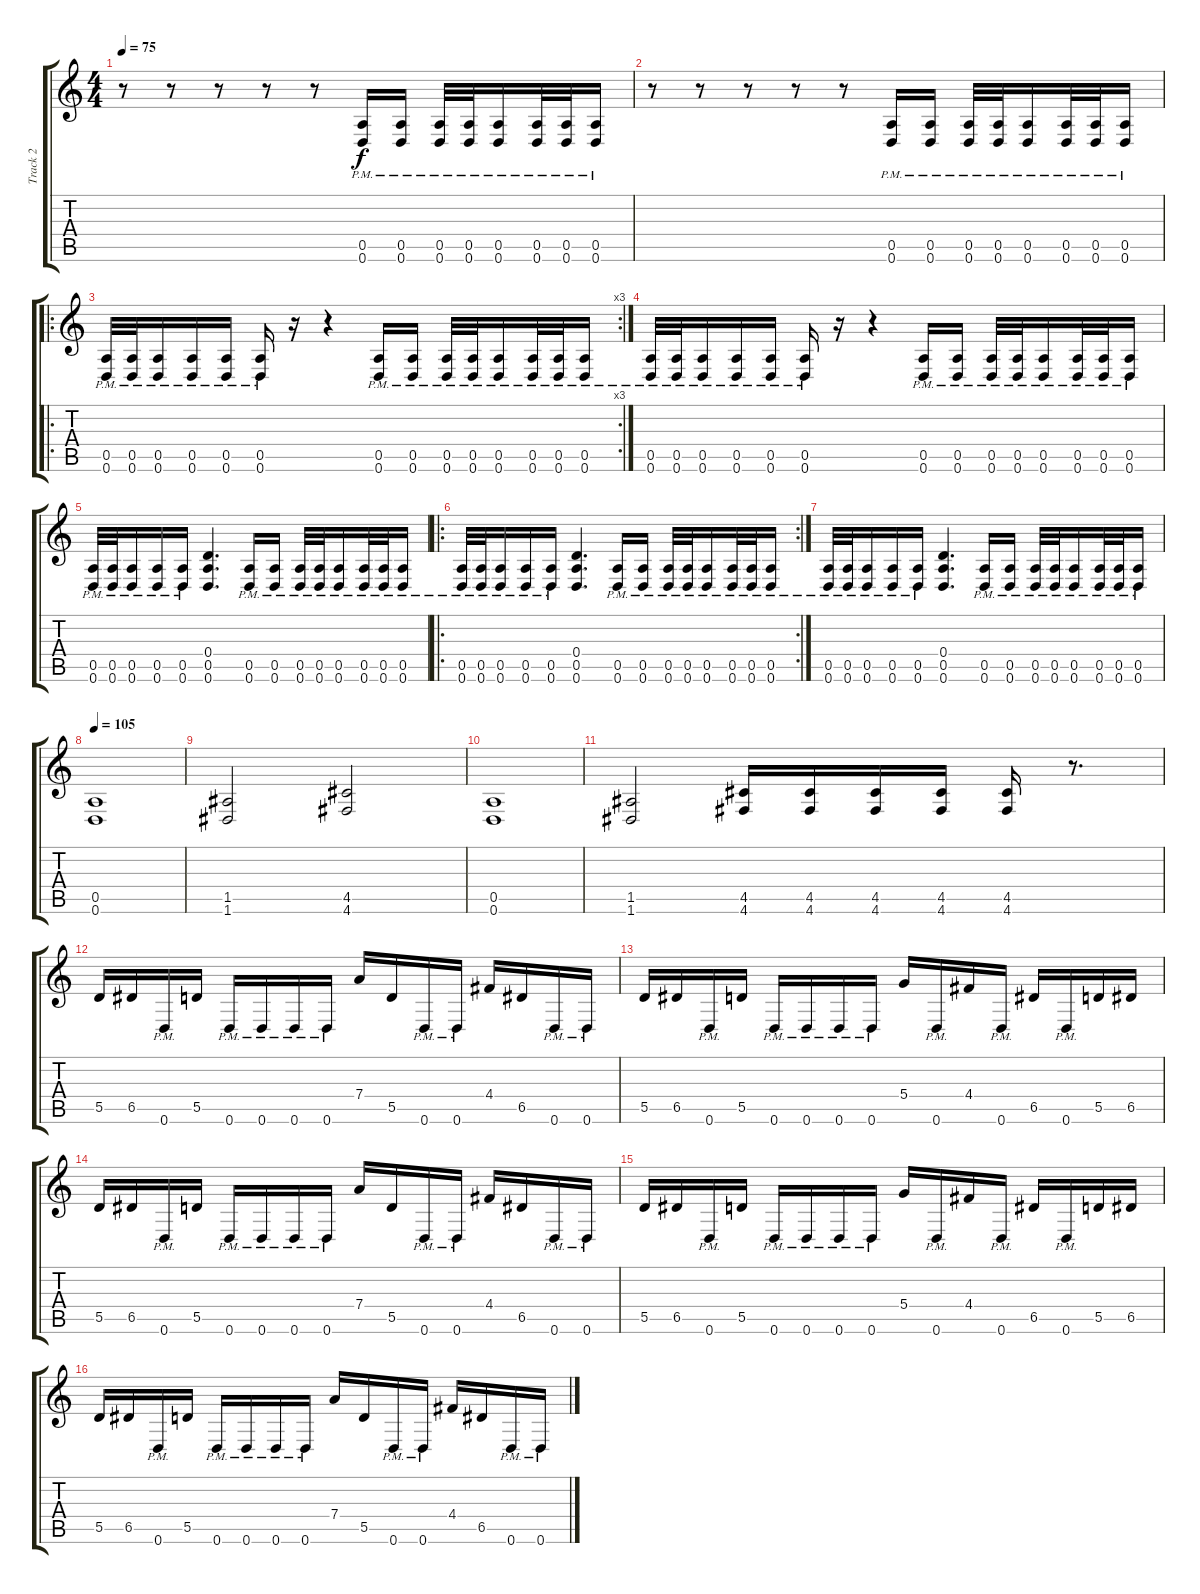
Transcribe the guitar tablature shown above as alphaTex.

\track ("Track 2" "Track 2") {instrument distortionguitar}
\staff {score tabs}
\tuning (E4 B3 G3 D3 A2 D2) {hide}
\ts (4 4)
\tempo 75
\clef g2
\ks c
r.8{dy f} r.8 r.8 r.8 r.8 (0.5{pm} 0.6{pm}).16 (0.5{pm} 0.6{pm}).16 (0.5{pm} 0.6{pm}).32 (0.5{pm} 0.6{pm}).32 (0.5{pm} 0.6{pm}).16 (0.5{pm} 0.6{pm}).32 (0.5{pm} 0.6{pm}).32 (0.5{pm} 0.6{pm}).16 |
r.8 r.8 r.8 r.8 r.8 (0.5{pm} 0.6{pm}).16 (0.5{pm} 0.6{pm}).16 (0.5{pm} 0.6{pm}).32 (0.5{pm} 0.6{pm}).32 (0.5{pm} 0.6{pm}).16 (0.5{pm} 0.6{pm}).32 (0.5{pm} 0.6{pm}).32 (0.5{pm} 0.6{pm}).16 |
\ro
\rc 3
(0.5{pm} 0.6{pm}).32 (0.5{pm} 0.6{pm}).32 (0.5{pm} 0.6{pm}).16 (0.5{pm} 0.6{pm}).16 (0.5{pm} 0.6{pm}).16 (0.5{pm} 0.6{pm}).16 r.16 r.4 (0.5{pm} 0.6{pm}).16{volume 13} (0.5{pm} 0.6{pm}).16 (0.5{pm} 0.6{pm}).32 (0.5{pm} 0.6{pm}).32 (0.5{pm} 0.6{pm}).16 (0.5{pm} 0.6{pm}).32 (0.5{pm} 0.6{pm}).32 (0.5{pm} 0.6{pm}).16 |
(0.5{pm} 0.6{pm}).32 (0.5{pm} 0.6{pm}).32 (0.5{pm} 0.6{pm}).16 (0.5{pm} 0.6{pm}).16 (0.5{pm} 0.6{pm}).16 (0.5{pm} 0.6{pm}).16 r.16 r.4 (0.5{pm} 0.6{pm}).16{volume 13} (0.5{pm} 0.6{pm}).16 (0.5{pm} 0.6{pm}).32 (0.5{pm} 0.6{pm}).32 (0.5{pm} 0.6{pm}).16 (0.5{pm} 0.6{pm}).32 (0.5{pm} 0.6{pm}).32 (0.5{pm} 0.6{pm}).16 |
(0.5{pm} 0.6{pm}).32 (0.5{pm} 0.6{pm}).32 (0.5{pm} 0.6{pm}).16 (0.5{pm} 0.6{pm}).16 (0.5{pm} 0.6{pm}).16 (0.4 0.5 0.6).4{d} (0.5{pm} 0.6{pm}).16{volume 13} (0.5{pm} 0.6{pm}).16 (0.5{pm} 0.6{pm}).32 (0.5{pm} 0.6{pm}).32 (0.5{pm} 0.6{pm}).16 (0.5{pm} 0.6{pm}).32 (0.5{pm} 0.6{pm}).32 (0.5{pm} 0.6{pm}).16 |
\ro
\rc 2
(0.5{pm} 0.6{pm}).32 (0.5{pm} 0.6{pm}).32 (0.5{pm} 0.6{pm}).16 (0.5{pm} 0.6{pm}).16 (0.5{pm} 0.6{pm}).16 (0.4 0.5 0.6).4{d} (0.5{pm} 0.6{pm}).16{volume 13} (0.5{pm} 0.6{pm}).16 (0.5{pm} 0.6{pm}).32 (0.5{pm} 0.6{pm}).32 (0.5{pm} 0.6{pm}).16 (0.5{pm} 0.6{pm}).32 (0.5{pm} 0.6{pm}).32 (0.5{pm} 0.6{pm}).16 |
(0.5{pm} 0.6{pm}).32 (0.5{pm} 0.6{pm}).32 (0.5{pm} 0.6{pm}).16 (0.5{pm} 0.6{pm}).16 (0.5{pm} 0.6{pm}).16 (0.4 0.5 0.6).4{d} (0.5{pm} 0.6{pm}).16{volume 13} (0.5{pm} 0.6{pm}).16 (0.5{pm} 0.6{pm}).32 (0.5{pm} 0.6{pm}).32 (0.5{pm} 0.6{pm}).16 (0.5{pm} 0.6{pm}).32 (0.5{pm} 0.6{pm}).32 (0.5{pm} 0.6{pm}).16 |
\tempo 105
(0.5 0.6).1 |
(1.5 1.6).2 (4.5 4.6).2 |
(0.5 0.6).1 |
(1.5 1.6).2 (4.5 4.6).16 (4.5 4.6).16 (4.5 4.6).16 (4.5 4.6).16 (4.5 4.6).16 r.8{d} |
5.5.16 6.5.16 0.6{pm}.16 5.5.16 0.6{pm}.16 0.6{pm}.16 0.6{pm}.16 0.6{pm}.16 7.4.16 5.5.16 0.6{pm}.16 0.6{pm}.16 4.4.16 6.5.16 0.6{pm}.16 0.6{pm}.16 |
5.5.16 6.5.16 0.6{pm}.16 5.5.16 0.6{pm}.16 0.6{pm}.16 0.6{pm}.16 0.6{pm}.16 5.4.16 0.6{pm}.16 4.4.16 0.6{pm}.16 6.5.16 0.6{pm}.16 5.5.16 6.5.16 |
5.5.16 6.5.16 0.6{pm}.16 5.5.16 0.6{pm}.16 0.6{pm}.16 0.6{pm}.16 0.6{pm}.16 7.4.16 5.5.16 0.6{pm}.16 0.6{pm}.16 4.4.16 6.5.16 0.6{pm}.16 0.6{pm}.16 |
5.5.16 6.5.16 0.6{pm}.16 5.5.16 0.6{pm}.16 0.6{pm}.16 0.6{pm}.16 0.6{pm}.16 5.4.16 0.6{pm}.16 4.4.16 0.6{pm}.16 6.5.16 0.6{pm}.16 5.5.16 6.5.16 |
5.5.16 6.5.16 0.6{pm}.16 5.5.16 0.6{pm}.16 0.6{pm}.16 0.6{pm}.16 0.6{pm}.16 7.4.16 5.5.16 0.6{pm}.16 0.6{pm}.16 4.4.16 6.5.16 0.6{pm}.16 0.6{pm}.16
